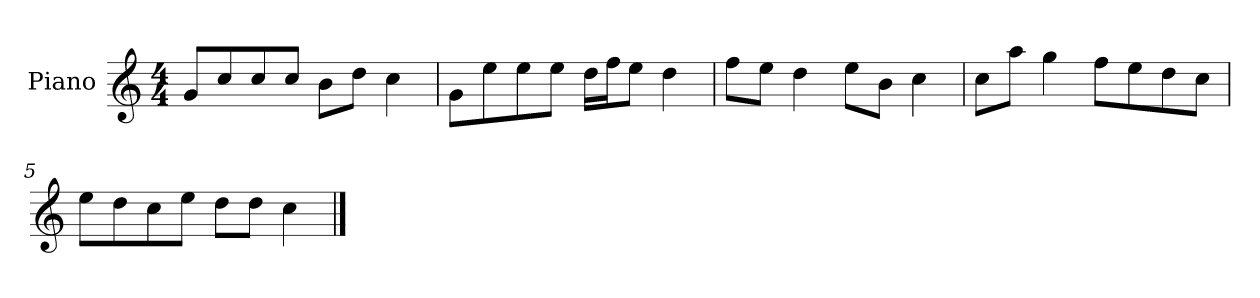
**kern
*part1
*staff1
*I"Piano
*I'P-no
*clefG2
*k[]
*M4/4
*MM90
=1
8g/L
8cc/
8cc/
8cc/J
8b\L
8dd\J
4cc\
=2
8g\L
8ee\
8ee\
8ee\J
16dd\LL
16ff\J
8ee\J
4dd\
=3
8ff\L
8ee\J
4dd\
8ee\L
8b\J
4cc\
=4
8cc\L
8aa\J
4gg\
8ff\L
8ee\
8dd\
8cc\J
=5
8ee\L
8dd\
8cc\
8ee\J
8dd\L
8dd\J
4cc\
==
*-
